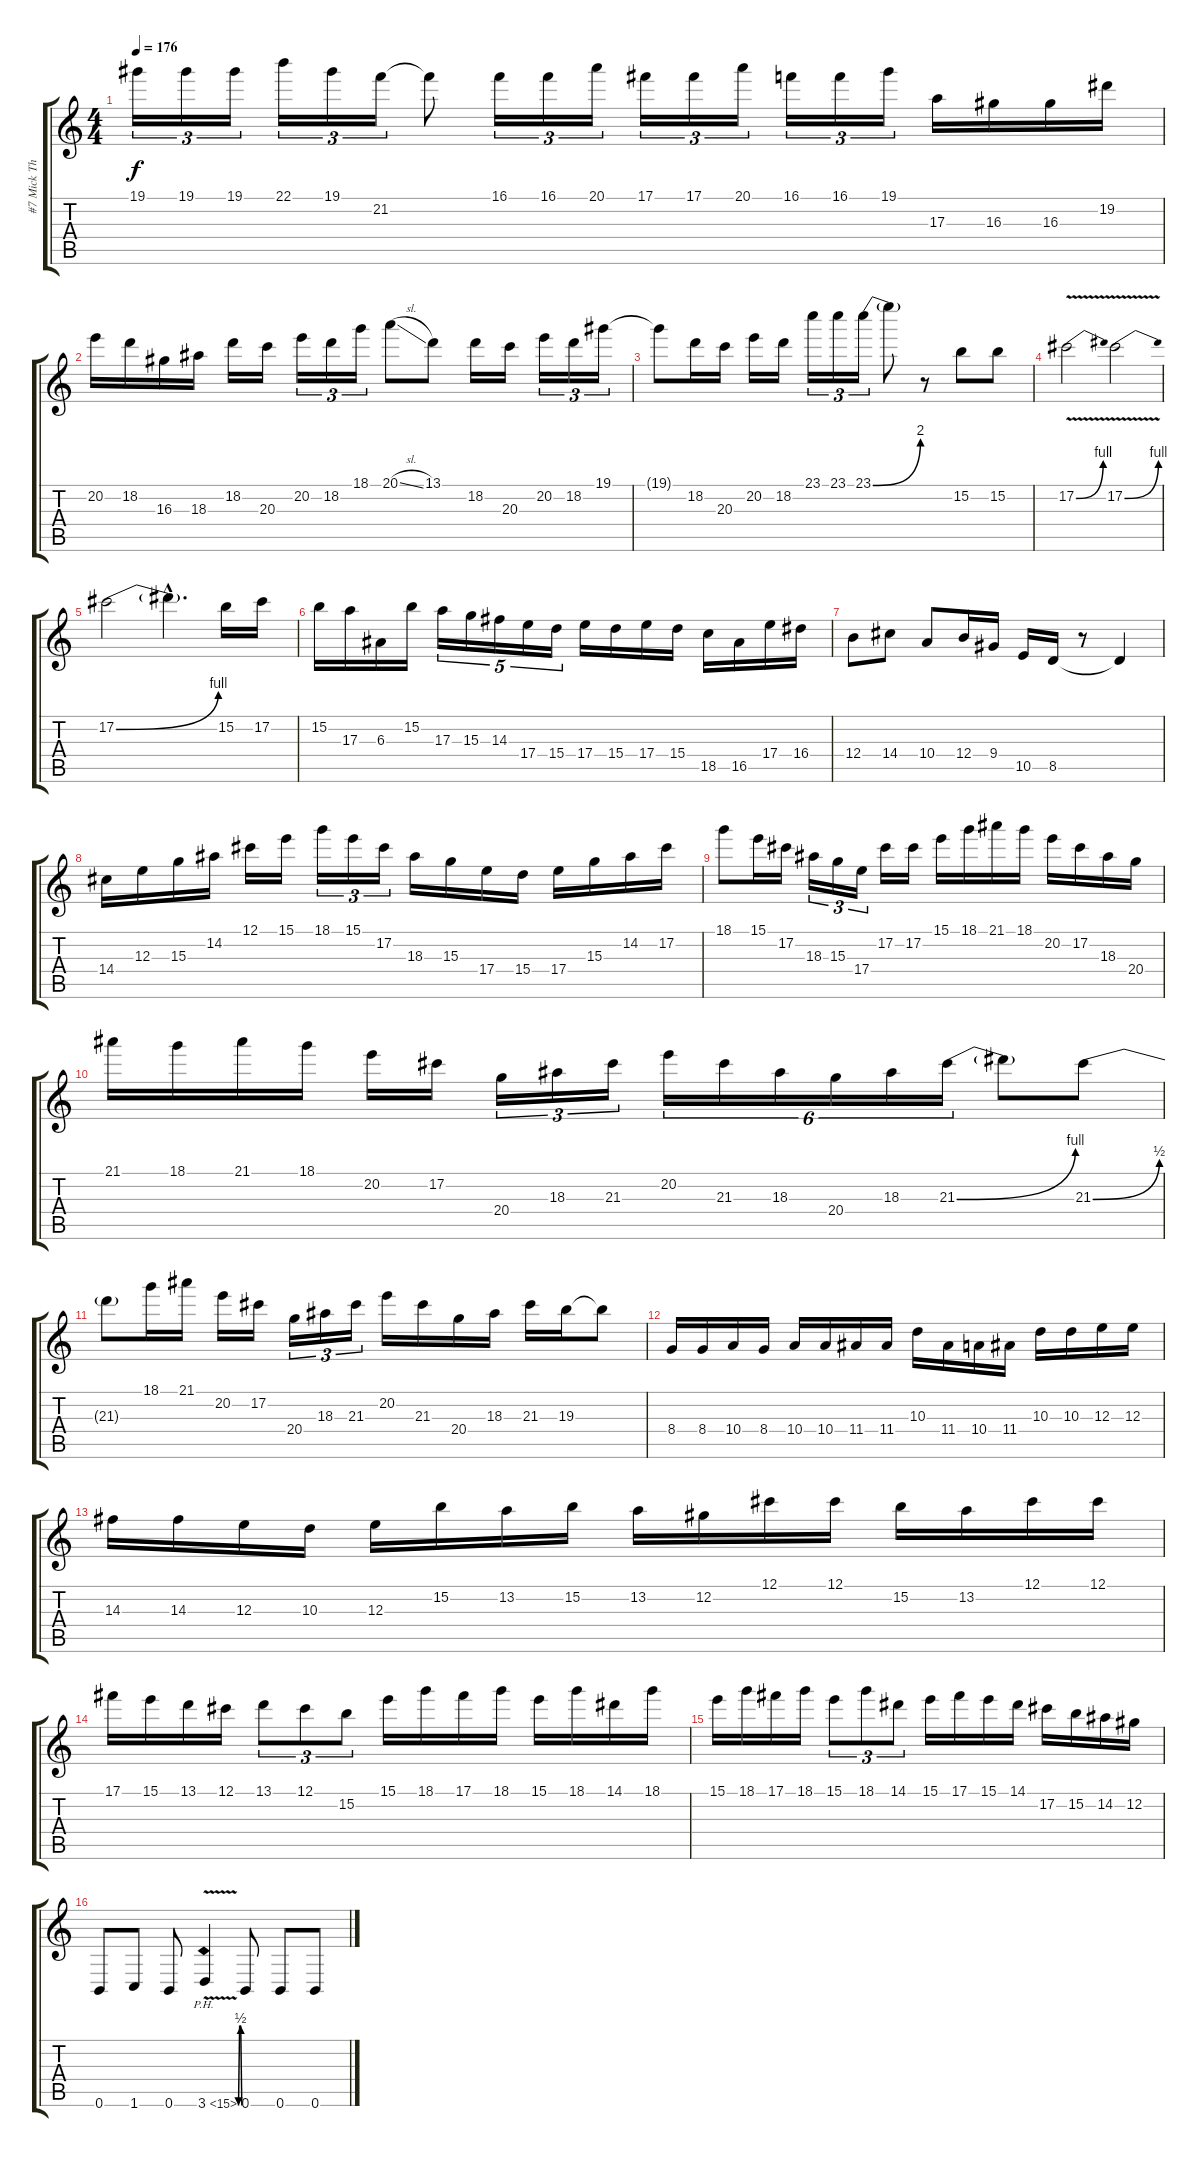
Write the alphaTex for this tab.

\track ("#7 Mick Thompson - 2st Guitar (solo)" "#7 Mick Th") {instrument distortionguitar}
\staff {score tabs}
\tuning (Db4 Ab3 E3 B2 Gb2 B1) {hide}
\ts (4 4)
\tempo 176
\clef g2
\ks c
19.1.16{tu (3 2) dy f} 19.1.16{tu (3 2)} 19.1.16{tu (3 2)} 22.1.16{tu (3 2)} 19.1.16{tu (3 2)} 21.2.16{tu (3 2)} 21.2{t}.8 16.1.16{tu (3 2)} 16.1.16{tu (3 2)} 20.1.16{tu (3 2)} 17.1.16{tu (3 2)} 17.1.16{tu (3 2)} 20.1.16{tu (3 2)} 16.1.16{tu (3 2)} 16.1.16{tu (3 2)} 19.1.16{tu (3 2)} 17.3.16 16.3.16 16.3.16 19.2.16 |
20.2.16 18.2.16 16.3.16 18.3.16 18.2.16 20.3.16 20.2.16{tu (3 2)} 18.2.16{tu (3 2)} 18.1.16{tu (3 2)} 20.1{sl}.8 13.1.8 18.2.16 20.3.16 20.2.16{tu (3 2)} 18.2.16{tu (3 2)} 19.1.16{tu (3 2)} |
19.1{t}.8 18.2.16 20.3.16 20.2.16 18.2.16 23.1.16{tu (3 2)} 23.1.16{tu (3 2)} 23.1{be (bend 0 0 60 8)}.16{tu (3 2)} 23.1{t}.8 r.8 15.2.8 15.2.8 |
17.2{be (bend 0 0 60 4) v}.2 17.2{be (bend 0 0 60 4) v}.2 |
17.2{be (bend 0 0 60 4)}.2 17.2{hac t}.4{d} 15.2.16 17.2.16 |
15.2.16 17.3.16 6.3.16 15.2.16 17.3.16{tu (5 4)} 15.3.16{tu (5 4)} 14.3.16{tu (5 4)} 17.4.16{tu (5 4)} 15.4.16{tu (5 4)} 17.4.16 15.4.16 17.4.16 15.4.16 18.5.16 16.5.16 17.4.16 16.4.16 |
12.4.8 14.4.8 10.4.8 12.4.16 9.4.16 10.5.16 8.5.16 r.8 8.5{t}.4 |
14.4.16 12.3.16 15.3.16 14.2.16 12.1.16 15.1.16 18.1.16{tu (3 2)} 15.1.16{tu (3 2)} 17.2.16{tu (3 2)} 18.3.16 15.3.16 17.4.16 15.4.16 17.4.16 15.3.16 14.2.16 17.2.16 |
18.1.8 15.1.16 17.2.16 18.3.16{tu (3 2)} 15.3.16{tu (3 2)} 17.4.16{tu (3 2)} 17.2.16 17.2.16 15.1.16 18.1.16 21.1.16 18.1.16 20.2.16 17.2.16 18.3.16 20.4.16 |
21.1.16 18.1.16 21.1.16 18.1.16 20.2.16 17.2.16 20.4.16{tu (3 2)} 18.3.16{tu (3 2)} 21.3.16{tu (3 2)} 20.2.16{tu (6 4)} 21.3.16{tu (6 4)} 18.3.16{tu (6 4)} 20.4.16{tu (6 4)} 18.3.16{tu (6 4)} 21.3{be (bend 0 0 60 4)}.16{tu (6 4)} 21.3{t}.8 21.3{be (bend 0 0 60 2)}.8 |
21.3{t}.8 18.1.16 21.1.16 20.2.16 17.2.16 20.4.16{tu (3 2)} 18.3.16{tu (3 2)} 21.3.16{tu (3 2)} 20.2.16 21.3.16 20.4.16 18.3.16 21.3.16 19.3.16 19.3{t}.8 |
8.4.16 8.4.16 10.4.16 8.4.16 10.4.16 10.4.16 11.4.16 11.4.16 10.3.16 11.4.16 10.4.16 11.4.16 10.3.16 10.3.16 12.3.16 12.3.16 |
14.3.16 14.3.16 12.3.16 10.3.16 12.3.16 15.2.16 13.2.16 15.2.16 13.2.16 12.2.16 12.1.16 12.1.16 15.2.16 13.2.16 12.1.16 12.1.16 |
17.1.16 15.1.16 13.1.16 12.1.16 13.1.8{tu (3 2)} 12.1.8{tu (3 2)} 15.2.8{tu (3 2)} 15.1.16 18.1.16 17.1.16 18.1.16 15.1.16 18.1.16 14.1.16 18.1.16 |
15.1.16 18.1.16 17.1.16 18.1.16 15.1.8{tu (3 2)} 18.1.8{tu (3 2)} 14.1.8{tu (3 2)} 15.1.16 17.1.16 15.1.16 14.1.16 17.2.16 15.2.16 14.2.16 12.2.16 |
0.6.8 1.6.8 0.6.8 3.6{be (custom 0 0 15 2 30 2 45 0 60 0) ph 12 v}.4 0.6.8 0.6.8 0.6.8
